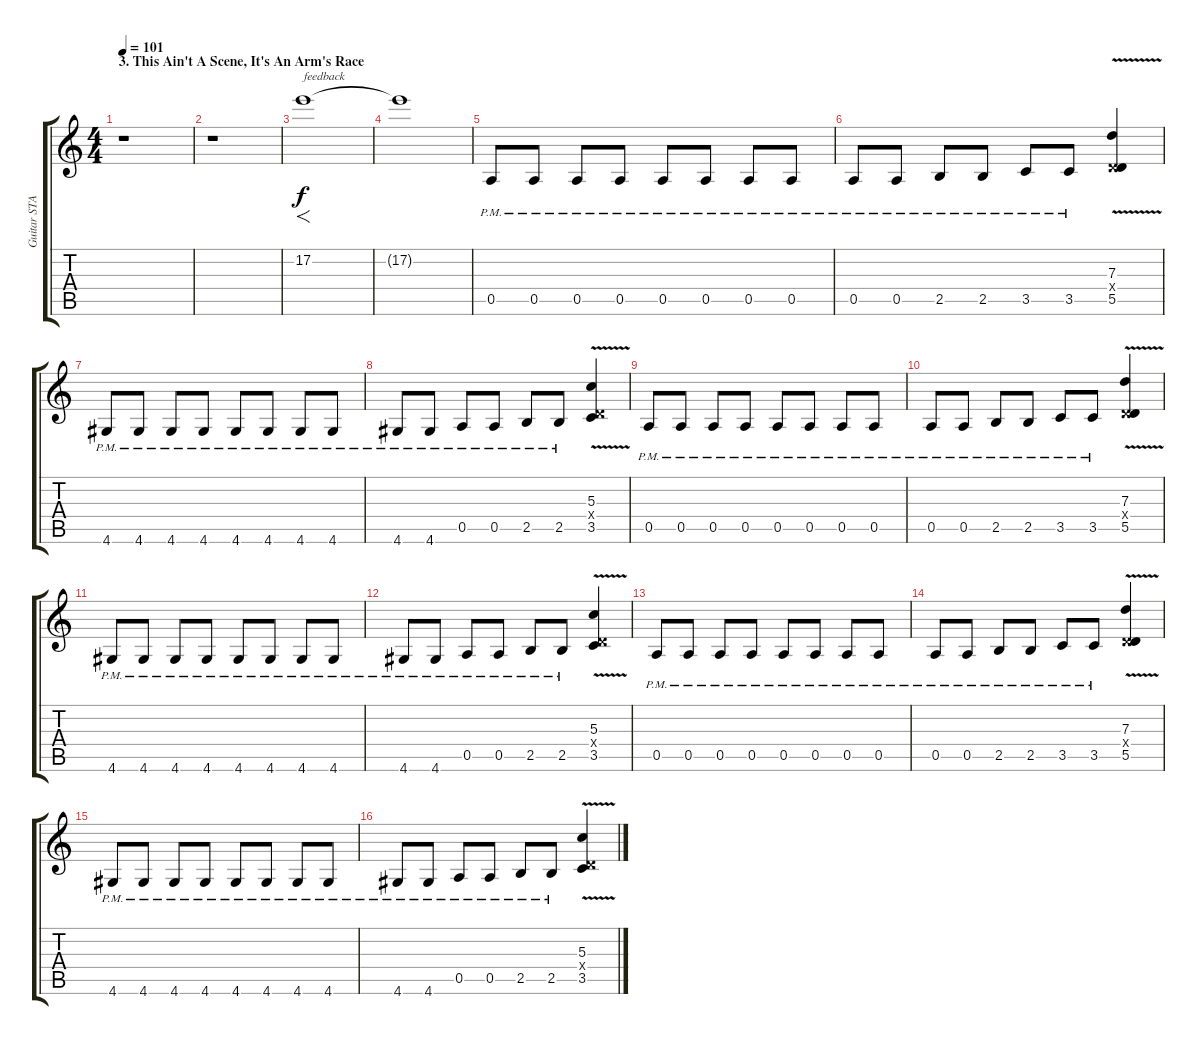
\track ("Guitar STANDARD TWO" "Guitar STA") {instrument overdrivenguitar}
\staff {score tabs}
\tuning (E4 B3 G3 D3 A2 E2) {hide}
\ts (4 4)
\section ("" "3. This Ain't A Scene, It's An Arm's Race")
\tempo 101
\clef g2
\ks c
r.1{dy f instrument overdrivenguitar} |
r.1 |
17.2.1{f txt "feedback" balance 11 instrument fx6goblins} |
17.2{t}.1 |
0.5{pm}.8{balance 16 instrument overdrivenguitar} 0.5{pm}.8 0.5{pm}.8 0.5{pm}.8 0.5{pm}.8 0.5{pm}.8 0.5{pm}.8 0.5{pm}.8 |
0.5{pm}.8 0.5{pm}.8 2.5{pm}.8 2.5{pm}.8 3.5{pm}.8 3.5{pm}.8 (7.3{v} 0.4{x} 5.5{v}).4 |
4.6{pm}.8 4.6{pm}.8 4.6{pm}.8 4.6{pm}.8 4.6{pm}.8 4.6{pm}.8 4.6{pm}.8 4.6{pm}.8 |
4.6{pm}.8 4.6{pm}.8 0.5{pm}.8 0.5{pm}.8 2.5{pm}.8 2.5{pm}.8 (5.3{v} 0.4{x} 3.5{v}).4 |
0.5{pm}.8 0.5{pm}.8 0.5{pm}.8 0.5{pm}.8 0.5{pm}.8 0.5{pm}.8 0.5{pm}.8 0.5{pm}.8 |
0.5{pm}.8 0.5{pm}.8 2.5{pm}.8 2.5{pm}.8 3.5{pm}.8 3.5{pm}.8 (7.3{v} 0.4{x} 5.5{v}).4 |
4.6{pm}.8 4.6{pm}.8 4.6{pm}.8 4.6{pm}.8 4.6{pm}.8 4.6{pm}.8 4.6{pm}.8 4.6{pm}.8 |
4.6{pm}.8 4.6{pm}.8 0.5{pm}.8 0.5{pm}.8 2.5{pm}.8 2.5{pm}.8 (5.3{v} 0.4{x} 3.5{v}).4 |
0.5{pm}.8 0.5{pm}.8 0.5{pm}.8 0.5{pm}.8 0.5{pm}.8 0.5{pm}.8 0.5{pm}.8 0.5{pm}.8 |
0.5{pm}.8 0.5{pm}.8 2.5{pm}.8 2.5{pm}.8 3.5{pm}.8 3.5{pm}.8 (7.3{v} 0.4{x} 5.5{v}).4 |
4.6{pm}.8 4.6{pm}.8 4.6{pm}.8 4.6{pm}.8 4.6{pm}.8 4.6{pm}.8 4.6{pm}.8 4.6{pm}.8 |
4.6{pm}.8 4.6{pm}.8 0.5{pm}.8 0.5{pm}.8 2.5{pm}.8 2.5{pm}.8 (5.3{v} 0.4{x} 3.5{v}).4
